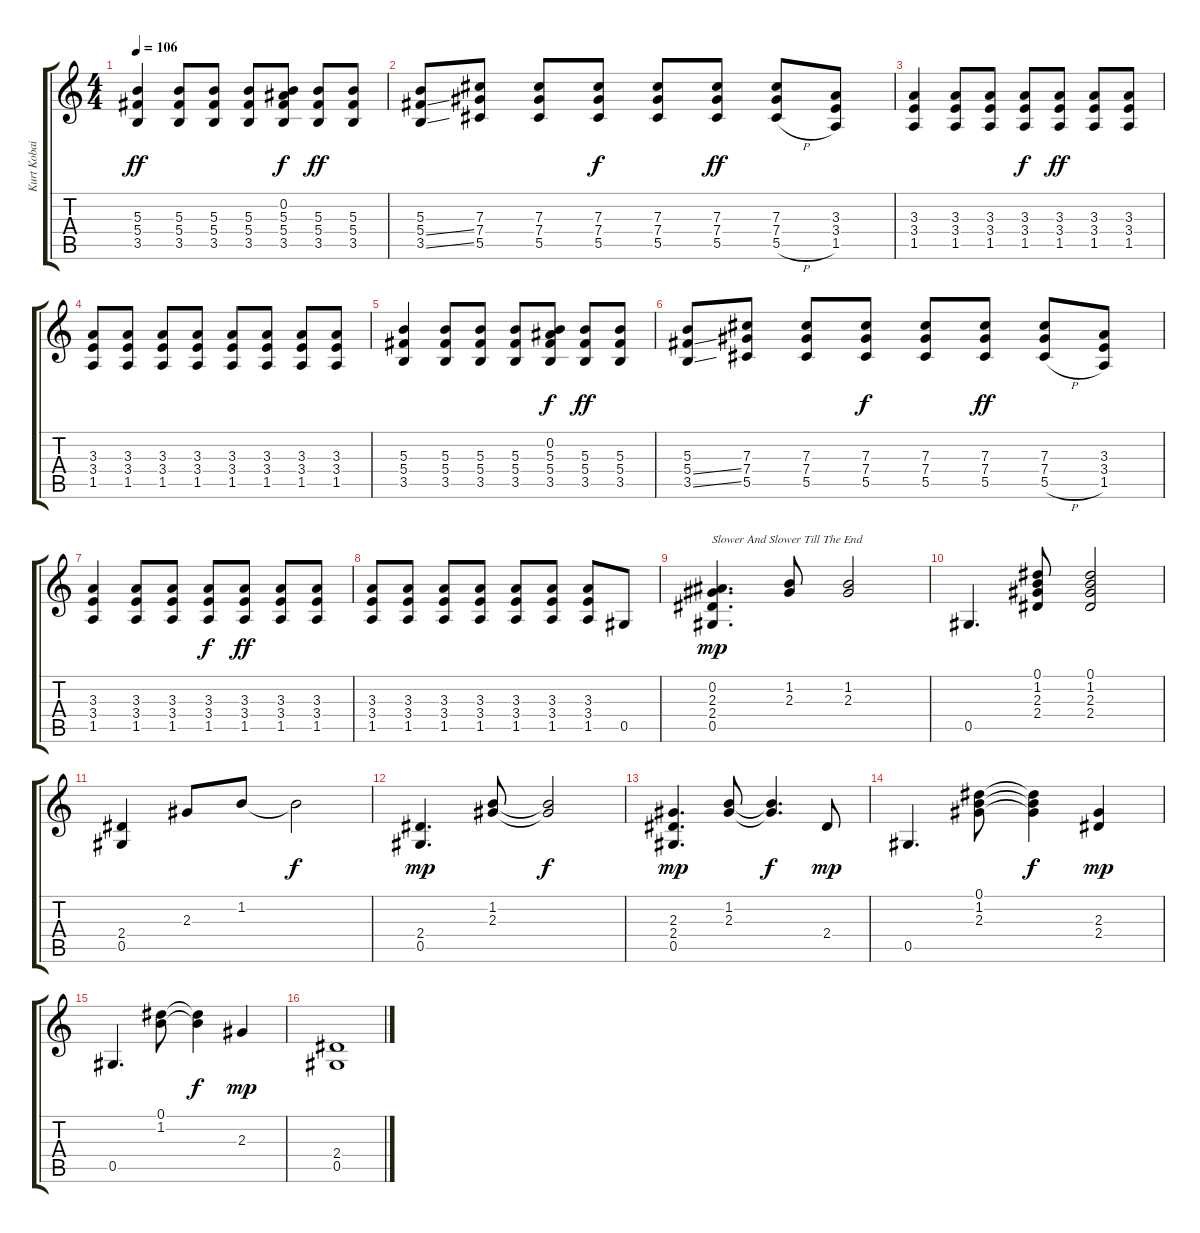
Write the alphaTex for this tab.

\track ("Kurt Kobain Pink Hair" "Kurt Kobai") {instrument distortionguitar}
\staff {score tabs}
\tuning (Eb4 Bb3 Gb3 Db3 Ab2 Eb2) {hide}
\ts (4 4)
\tempo 106
\clef g2
\ks c
(5.3 5.4 3.5).4{dy ff} (5.3 5.4 3.5).8 (5.3 5.4 3.5).8 (5.3 5.4 3.5).8 (0.2 5.3 5.4 3.5).8{dy f} (5.3 5.4 3.5).8{dy ff} (5.3 5.4 3.5).8 |
(5.3 5.4{ss} 3.5{ss}).8 (7.3 7.4 5.5).8 (7.3 7.4 5.5).8 (7.3 7.4 5.5).8{dy f} (7.3 7.4 5.5).8 (7.3 7.4 5.5).8{dy ff} (7.3 7.4 5.5{h}).8 (3.3 3.4 1.5).8 |
(3.3 3.4 1.5).4 (3.3 3.4 1.5).8 (3.3 3.4 1.5).8 (3.3 3.4 1.5).8{dy f} (3.3 3.4 1.5).8{dy ff} (3.3 3.4 1.5).8 (3.3 3.4 1.5).8 |
(3.3 3.4 1.5).8 (3.3 3.4 1.5).8 (3.3 3.4 1.5).8 (3.3 3.4 1.5).8 (3.3 3.4 1.5).8 (3.3 3.4 1.5).8 (3.3 3.4 1.5).8 (3.3 3.4 1.5).8 |
(5.3 5.4 3.5).4 (5.3 5.4 3.5).8 (5.3 5.4 3.5).8 (5.3 5.4 3.5).8 (0.2 5.3 5.4 3.5).8{dy f} (5.3 5.4 3.5).8{dy ff} (5.3 5.4 3.5).8 |
(5.3 5.4{ss} 3.5{ss}).8 (7.3 7.4 5.5).8 (7.3 7.4 5.5).8 (7.3 7.4 5.5).8{dy f} (7.3 7.4 5.5).8 (7.3 7.4 5.5).8{dy ff} (7.3 7.4 5.5{h}).8 (3.3 3.4 1.5).8 |
(3.3 3.4 1.5).4 (3.3 3.4 1.5).8 (3.3 3.4 1.5).8 (3.3 3.4 1.5).8{dy f} (3.3 3.4 1.5).8{dy ff} (3.3 3.4 1.5).8 (3.3 3.4 1.5).8 |
(3.3 3.4 1.5).8 (3.3 3.4 1.5).8 (3.3 3.4 1.5).8 (3.3 3.4 1.5).8 (3.3 3.4 1.5).8 (3.3 3.4 1.5).8 (3.3 3.4 1.5).8 0.5.8 |
(0.2 2.3 2.4 0.5).4{d txt "Slower And Slower Till The End" dy mp balance 8 instrument distortionguitar} (1.2 2.3).8 (1.2 2.3).2 |
0.5.4{d} (0.1 1.2 2.3 2.4).8 (0.1 1.2 2.3 2.4).2 |
(2.4 0.5).4 2.3.8 1.2.8 1.2{t}.2{dy f} |
(2.4 0.5).4{d dy mp} (1.2 2.3).8 (1.2{t} 2.3{t}).2{dy f} |
(2.3 2.4 0.5).4{d dy mp} (1.2 2.3).8 (1.2{t} 2.3{t}).4{d dy f} 2.4.8{dy mp} |
0.5.4{d} (0.1 1.2 2.3).8 (0.1{t} 1.2{t} 2.3{t}).4{dy f} (2.3 2.4).4{dy mp} |
0.5.4{d} (0.1 1.2).8 (0.1{t} 1.2{t}).4{dy f} 2.3.4{dy mp} |
(2.4 0.5).1
